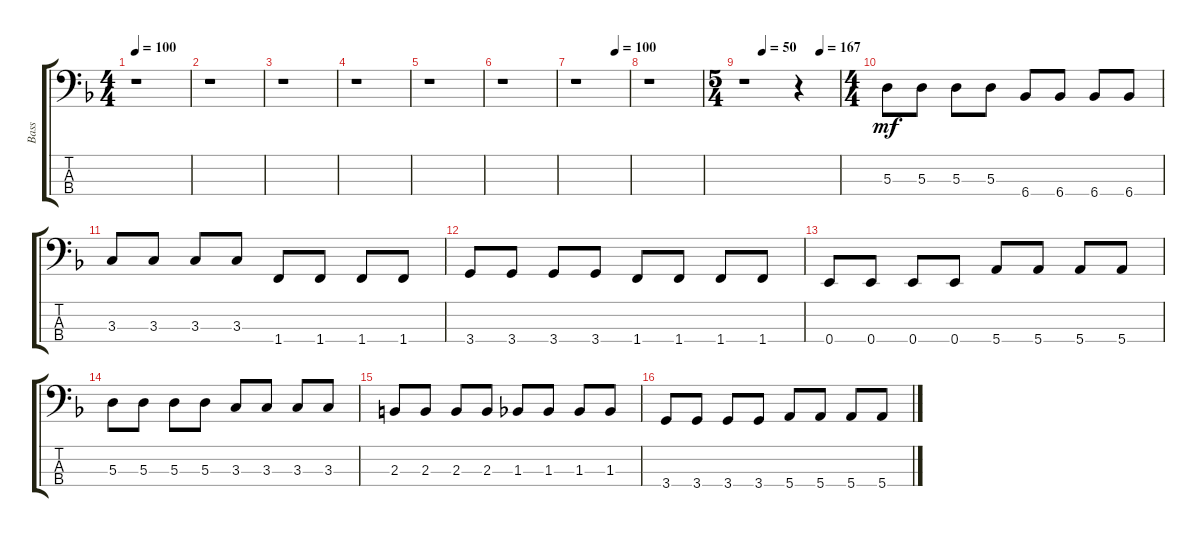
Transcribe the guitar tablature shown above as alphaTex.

\track ("Bass" "Bass") {instrument electricbassfinger}
\staff {score tabs}
\tuning (G2 D2 A1 E1) {hide}
\ts (4 4)
\tempo 100
\clef f4
\ks dminor
r.1{dy mf instrument electricbassfinger} |
r.1 |
r.1 |
r.1 |
r.1 |
r.1 |
\tempo (100 0.75)
r.1 |
r.1 |
\ts (5 4)
\tempo (50 0.2)
\tempo (167 0.8)
r.1 r.4 |
\ts (4 4)
5.3.8 5.3.8 5.3.8 5.3.8 6.4.8 6.4.8 6.4.8 6.4.8 |
3.3.8 3.3.8 3.3.8 3.3.8 1.4.8 1.4.8 1.4.8 1.4.8 |
3.4.8 3.4.8 3.4.8 3.4.8 1.4.8 1.4.8 1.4.8 1.4.8 |
0.4.8 0.4.8 0.4.8 0.4.8 5.4.8 5.4.8 5.4.8 5.4.8 |
5.3.8 5.3.8 5.3.8 5.3.8 3.3.8 3.3.8 3.3.8 3.3.8 |
2.3.8 2.3.8 2.3.8 2.3.8 1.3.8 1.3.8 1.3.8 1.3.8 |
3.4.8 3.4.8 3.4.8 3.4.8 5.4.8 5.4.8 5.4.8 5.4.8
